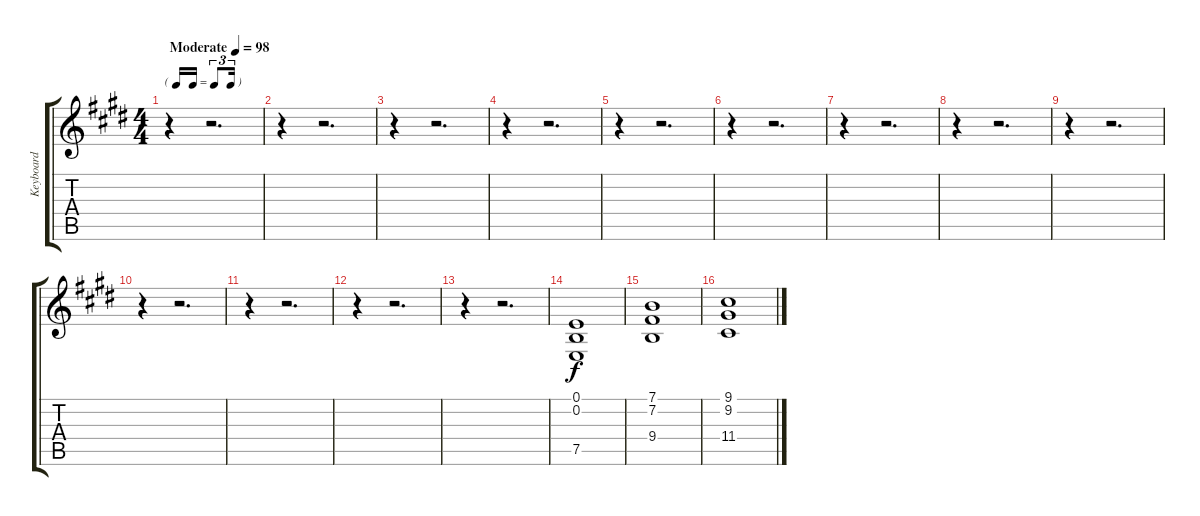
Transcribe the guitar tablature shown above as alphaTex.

\track ("Keyboard" "Keyboard") {instrument electricpiano1}
\staff {score tabs}
\tuning (E4 B3 G3 D3 A2 E2) {hide}
\ts (4 4)
\tf triplet16th
\tempo (98 "Moderate")
\clef g2
\ks e
r.4{dy f instrument electricpiano1} r.2{d} |
r.4 r.2{d} |
r.4 r.2{d} |
r.4 r.2{d} |
r.4 r.2{d} |
r.4 r.2{d} |
r.4 r.2{d} |
r.4 r.2{d} |
r.4 r.2{d} |
r.4 r.2{d} |
r.4 r.2{d} |
r.4 r.2{d} |
r.4 r.2{d} |
(0.1 0.2 7.5).1 |
(7.1 7.2 9.4).1 |
(9.1 9.2 11.4).1
